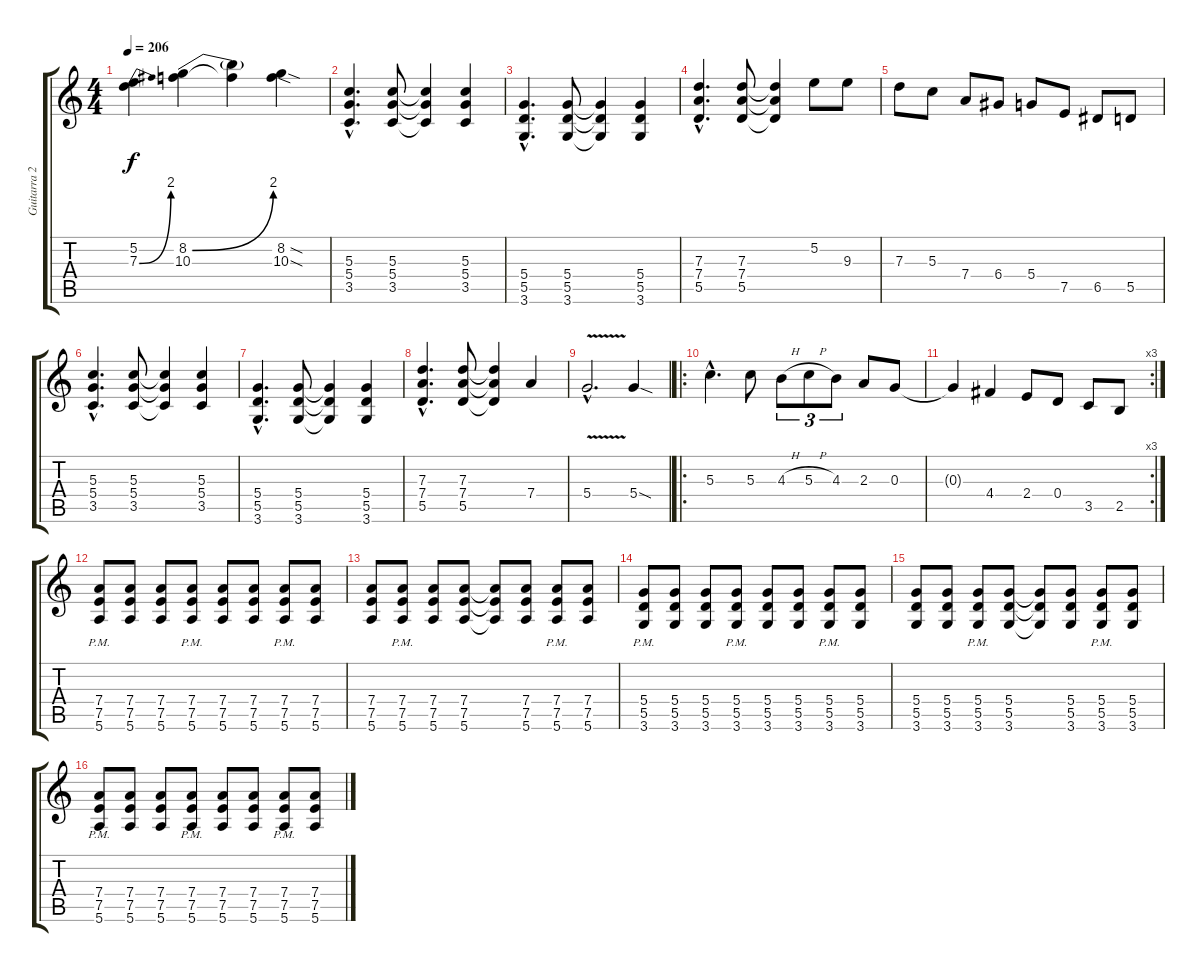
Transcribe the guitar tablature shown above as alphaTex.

\track ("Guitarra 2" "Guitarra 2") {instrument distortionguitar}
\staff {score tabs}
\tuning (E4 B3 G3 D3 A2 E2) {hide}
\ts (4 4)
\tempo 206
\clef g2
\ks c
(5.2 7.3{be (bend 0 0 60 8)}).4{dy f} (8.2{be (bend 0 0 60 8)} 10.3).4 (8.2{t} 10.3{t}).4 (8.2{sod} 10.3{sod}).4 |
(5.3{hac} 5.4{hac} 3.5{hac}).4{d} (5.3 5.4 3.5).8 (5.3{t} 5.4{t} 3.5{t}).4 (5.3 5.4 3.5).4 |
(5.4{hac} 5.5{hac} 3.6{hac}).4{d} (5.4 5.5 3.6).8 (5.4{t} 5.5{t} 3.6{t}).4 (5.4 5.5 3.6).4 |
(7.3{hac} 7.4{hac} 5.5{hac}).4{d} (7.3 7.4 5.5).8 (7.3{t} 7.4{t} 5.5{t}).4 5.2.8 9.3.8 |
7.3.8 5.3.8 7.4.8 6.4.8 5.4.8 7.5.8 6.5.8 5.5.8 |
(5.3{hac} 5.4{hac} 3.5{hac}).4{d} (5.3 5.4 3.5).8 (5.3{t} 5.4{t} 3.5{t}).4 (5.3 5.4 3.5).4 |
(5.4{hac} 5.5{hac} 3.6{hac}).4{d} (5.4 5.5 3.6).8 (5.4{t} 5.5{t} 3.6{t}).4 (5.4 5.5 3.6).4 |
(7.3{hac} 7.4{hac} 5.5{hac}).4{d} (7.3 7.4 5.5).8 (7.3{t} 7.4{t} 5.5{t}).4 7.4.4 |
5.4{v hac}.2{d} 5.4{sod}.4 |
\ro
5.3{hac}.4{d} 5.3.8 4.3{h}.8{tu (3 2)} 5.3{h}.8{tu (3 2)} 4.3.8{tu (3 2)} 2.3.8 0.3.8 |
\rc 3
0.3{t}.4 4.4.4 2.4.8 0.4.8 3.5.8 2.5.8 |
(7.4{pm} 7.5{pm} 5.6{pm}).8 (7.4 7.5 5.6).8 (7.4 7.5 5.6).8 (7.4{pm} 7.5{pm} 5.6).8 (7.4 7.5 5.6).8 (7.4 7.5 5.6).8 (7.4{pm} 7.5{pm} 5.6).8 (7.4 7.5 5.6).8 |
(7.4 7.5 5.6).8 (7.4{pm} 7.5{pm} 5.6{pm}).8 (7.4 7.5 5.6).8 (7.4 7.5 5.6).8 (7.4{t} 7.5{t} 5.6{t}).8 (7.4 7.5 5.6).8 (7.4{pm} 7.5{pm} 5.6{pm}).8 (7.4 7.5 5.6).8 |
(5.4{pm} 5.5{pm} 3.6{pm}).8 (5.4 5.5 3.6).8 (5.4 5.5 3.6).8 (5.4{pm} 5.5{pm} 3.6{pm}).8 (5.4 5.5 3.6).8 (5.4 5.5 3.6).8 (5.4{pm} 5.5{pm} 3.6{pm}).8 (5.4 5.5 3.6).8 |
(5.4 5.5 3.6).8 (5.4 5.5 3.6).8 (5.4{pm} 5.5{pm} 3.6{pm}).8 (5.4 5.5 3.6).8 (5.4{t} 5.5{t} 3.6{t}).8 (5.4 5.5 3.6).8 (5.4{pm} 5.5{pm} 3.6{pm}).8 (5.4 5.5 3.6).8 |
(7.4{pm} 7.5{pm} 5.6{pm}).8 (7.4 7.5 5.6).8 (7.4 7.5 5.6).8 (7.4{pm} 7.5{pm} 5.6).8 (7.4 7.5 5.6).8 (7.4 7.5 5.6).8 (7.4{pm} 7.5{pm} 5.6).8 (7.4 7.5 5.6).8
